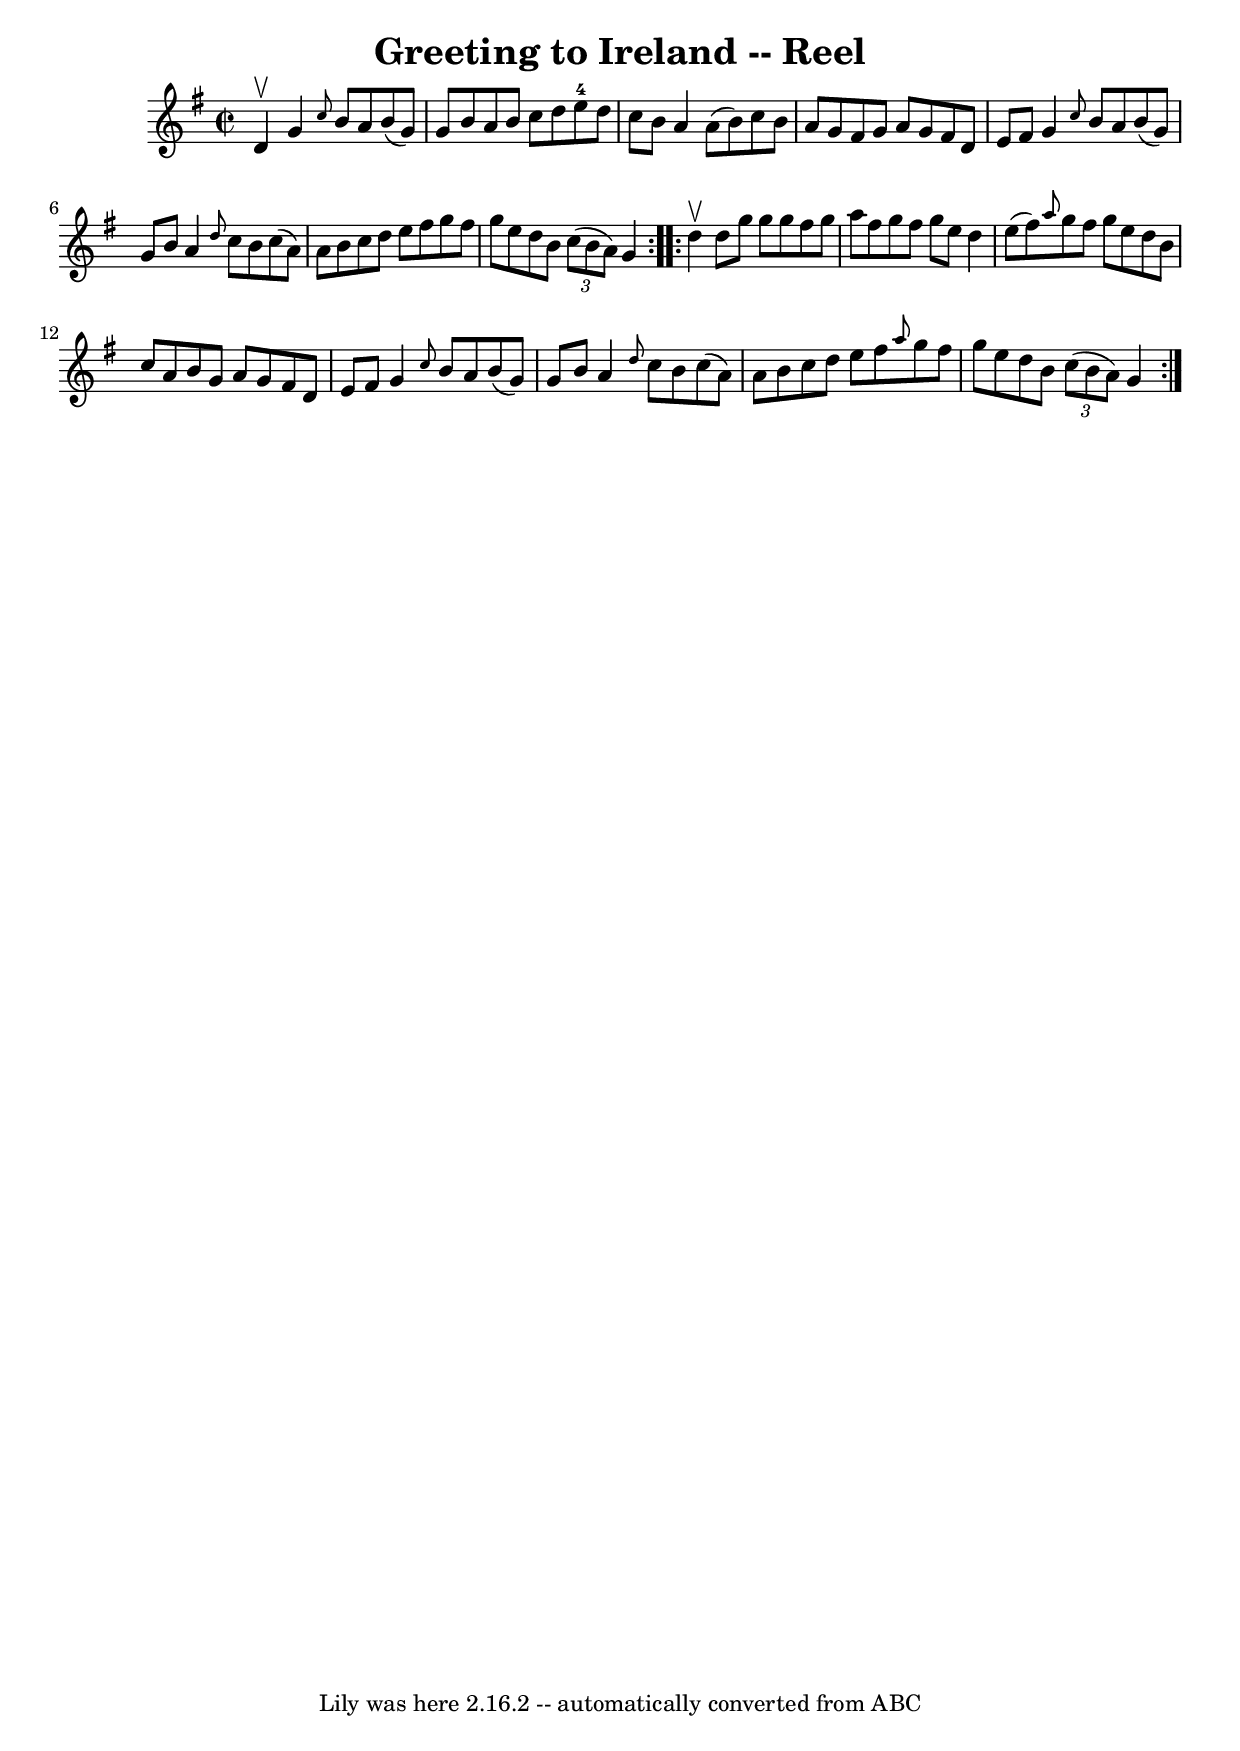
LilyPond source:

\version "2.7.40"
\include "Mammoth.ily"
\header {
	%% book = "Ryan's Mammoth Collection"
	crossRefNumber = "1"
	footnotes = "\\\\322"
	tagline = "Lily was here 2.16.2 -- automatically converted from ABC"
	title = "Greeting to Ireland -- Reel"
}
voicedefault =  {


\repeat volta 2 {
\override Staff.TimeSignature #'style = #'C
 \time 2/2 
\key g \major d'4^\upbow |
 g'4  \grace { c''8  }   
b'8 a'8 b'8 (g'8) g'8 b'8    |
 a'8 b'8 c''8    
d''8 e''8-4 d''8 c''8 b'8    |
 a'4 a'8 (b'8)  
 c''8 b'8 a'8 g'8    |
 fis'8 g'8 a'8 g'8 fis'8    
d'8 e'8 fis'8    |
 g'4  \grace { c''8  } b'8 a'8    
b'8 (g'8) g'8 b'8    |
 a'4  \grace { d''8  } c''8    
b'8 c''8 (a'8) a'8 b'8    |
 c''8 d''8 e''8    
fis''8 g''8 fis''8 g''8 e''8    |
 d''8 b'8    
\times 2/3 { c''8 (b'8 a'8) } g'4  }     \repeat volta 2 { d''4 
^\upbow |
 d''8 g''8 g''8 g''8 fis''8 g''8 a''8    
fis''8    |
 g''8 fis''8 g''8 e''8 d''4 e''8 (fis''8  
-)   |
 \grace { a''8  } g''8 fis''8 g''8 e''8 d''8    
b'8 c''8 a'8    |
 b'8 g'8 a'8 g'8 fis'8 d'8    
e'8 fis'8    |
 g'4  \grace { c''8  } b'8 a'8 b'8 (
g'8) g'8 b'8    |
 a'4  \grace { d''8  } c''8 b'8    
c''8 (a'8) a'8 b'8    |
 c''8 d''8 e''8 fis''8  
\grace { a''8  } g''8 fis''8 g''8 e''8    |
 d''8 b'8  
  \times 2/3 { c''8 (b'8 a'8) } g'4  }   
}

\score{
    <<

	\context Staff="default"
	{
	    \voicedefault 
	}

    >>
	\layout {
	}
	\midi {}
}
